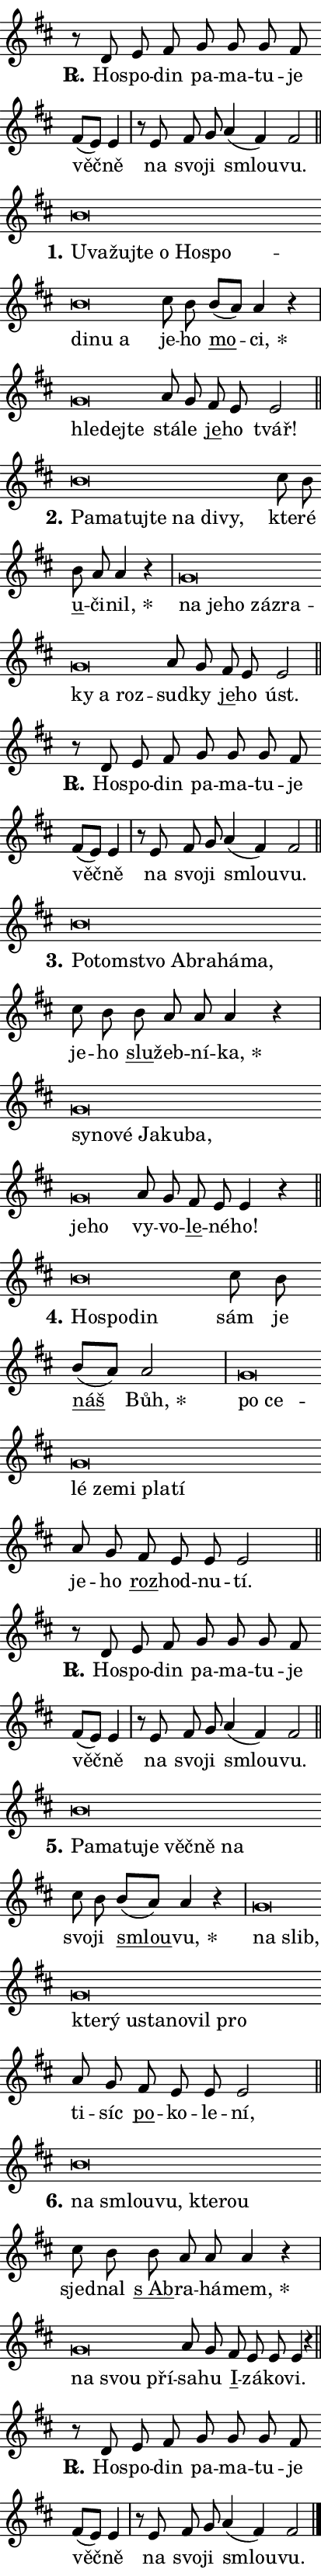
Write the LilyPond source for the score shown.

\version "2.24.0"
\header { tagline = "" }
\paper {
  indent = 0\cm
  top-margin = 0\cm
  right-margin = 0\cm
  bottom-margin = 0\cm
  left-margin = 0\cm
  paper-width = 7\cm
  page-breaking = #ly:one-page-breaking
  system-system-spacing.basic-distance = #11
  score-system-spacing.basic-distance = #11
  ragged-last = ##f
}


%% Author: Thomas Morley
%% https://lists.gnu.org/archive/html/lilypond-user/2020-05/msg00002.html
#(define (line-position grob)
"Returns position of @var[grob} in current system:
   @code{'start}, if at first time-step
   @code{'end}, if at last time-step
   @code{'middle} otherwise
"
  (let* ((col (ly:item-get-column grob))
         (ln (ly:grob-object col 'left-neighbor))
         (rn (ly:grob-object col 'right-neighbor))
         (col-to-check-left (if (ly:grob? ln) ln col))
         (col-to-check-right (if (ly:grob? rn) rn col))
         (break-dir-left
           (and
             (ly:grob-property col-to-check-left 'non-musical #f)
             (ly:item-break-dir col-to-check-left)))
         (break-dir-right
           (and
             (ly:grob-property col-to-check-right 'non-musical #f)
             (ly:item-break-dir col-to-check-right))))
        (cond ((eqv? 1 break-dir-left) 'start)
              ((eqv? -1 break-dir-right) 'end)
              (else 'middle))))

#(define (tranparent-at-line-position vctor)
  (lambda (grob)
  "Relying on @code{line-position} select the relevant enry from @var{vctor}.
Used to determine transparency,"
    (case (line-position grob)
      ((end) (not (vector-ref vctor 0)))
      ((middle) (not (vector-ref vctor 1)))
      ((start) (not (vector-ref vctor 2))))))

noteHeadBreakVisibility =
#(define-music-function (break-visibility)(vector?)
"Makes @code{NoteHead}s transparent relying on @var{break-visibility}"
#{
  \override NoteHead.transparent =
    #(tranparent-at-line-position break-visibility)
#})

#(define delete-ledgers-for-transparent-note-heads
  (lambda (grob)
    "Reads whether a @code{NoteHead} is transparent.
If so this @code{NoteHead} is removed from @code{'note-heads} from
@var{grob}, which is supposed to be @code{LedgerLineSpanner}.
As a result ledgers are not printed for this @code{NoteHead}"
    (let* ((nhds-array (ly:grob-object grob 'note-heads))
           (nhds-list
             (if (ly:grob-array? nhds-array)
                 (ly:grob-array->list nhds-array)
                 '()))
           ;; Relies on the transparent-property being done before
           ;; Staff.LedgerLineSpanner.after-line-breaking is executed.
           ;; This is fragile ...
           (to-keep
             (remove
               (lambda (nhd)
                 (ly:grob-property nhd 'transparent #f))
               nhds-list)))
      ;; TODO find a better method to iterate over grob-arrays, similiar
      ;; to filter/remove etc for lists
      ;; For now rebuilt from scratch
      (set! (ly:grob-object grob 'note-heads)  '())
      (for-each
        (lambda (nhd)
          (ly:pointer-group-interface::add-grob grob 'note-heads nhd))
        to-keep))))

hideNotes = {
  \noteHeadBreakVisibility #begin-of-line-visible
}
unHideNotes = {
  \noteHeadBreakVisibility #all-visible
}

% work-around for resetting accidentals
% https://lilypond.org/doc/v2.23/Documentation/notation/displaying-rhythms#unmetered-music
cadenzaMeasure = {
  \cadenzaOff
  \partial 1024 s1024
  \cadenzaOn
}

#(define-markup-command (accent layout props text) (markup?)
  "Underline accented syllable"
  (interpret-markup layout props
    #{\markup \override #'(offset . 4.3) \underline { #text }#}))

responsum = \markup \concat {
  "R" \hspace #-1.05 \path #0.1 #'((moveto 0 0.07) (lineto 0.9 0.8)) \hspace #0.05 "."
}

\layout {
    \context {
        \Staff
        \remove "Time_signature_engraver"
        \override LedgerLineSpanner.after-line-breaking = #delete-ledgers-for-transparent-note-heads
    }
    \context {
        \Voice {
            \override NoteHead.output-attributes = #'((class . "notehead"))
            \override Hairpin.height = #0.55
        }
    }
    \context {
        \Lyrics {
            \override StanzaNumber.output-attributes = #'((class . "stanzanumber"))
            \override LyricSpace.minimum-distance = #0.9
            \override LyricText.font-name = #"TeX Gyre Schola"
            \override LyricText.font-size = 1
            \override StanzaNumber.font-name = #"TeX Gyre Schola Bold"
            \override StanzaNumber.font-size = 1
        }
    }
}

% magnetic-lyrics.ily
%
%   written by
%     Jean Abou Samra <jean@abou-samra.fr>
%     Werner Lemberg <wl@gnu.org>
%
%   adapted by
%     Jiri Hon <jiri.hon@gmail.com>
%
% Version 2022-Apr-15

% https://www.mail-archive.com/lilypond-user@gnu.org/msg149350.html

#(define (Left_hyphen_pointer_engraver context)
   "Collect syllable-hyphen-syllable occurrences in lyrics and store
them in properties.  This engraver only looks to the left.  For
example, if the lyrics input is @code{foo -- bar}, it does the
following.

@itemize @bullet
@item
Set the @code{text} property of the @code{LyricHyphen} grob between
@q{foo} and @q{bar} to @code{foo}.

@item
Set the @code{left-hyphen} property of the @code{LyricText} grob with
text @q{foo} to the @code{LyricHyphen} grob between @q{foo} and
@q{bar}.
@end itemize

Use this auxiliary engraver in combination with the
@code{lyric-@/text::@/apply-@/magnetic-@/offset!} hook."
   (let ((hyphen #f)
         (text #f))
     (make-engraver
      (acknowledgers
       ((lyric-syllable-interface engraver grob source-engraver)
        (set! text grob)))
      (end-acknowledgers
       ((lyric-hyphen-interface engraver grob source-engraver)
        ;(when (not (grob::has-interface grob 'lyric-space-interface))
          (set! hyphen grob)));)
      ((stop-translation-timestep engraver)
       (when (and text hyphen)
         (ly:grob-set-object! text 'left-hyphen hyphen))
       (set! text #f)
       (set! hyphen #f)))))

#(define (lyric-text::apply-magnetic-offset! grob)
   "If the space between two syllables is less than the value in
property @code{LyricText@/.details@/.squash-threshold}, move the right
syllable to the left so that it gets concatenated with the left
syllable.

Use this function as a hook for
@code{LyricText@/.after-@/line-@/breaking} if the
@code{Left_@/hyphen_@/pointer_@/engraver} is active."
   (let ((hyphen (ly:grob-object grob 'left-hyphen #f)))
     (when hyphen
       (let ((left-text (ly:spanner-bound hyphen LEFT)))
         (when (grob::has-interface left-text 'lyric-syllable-interface)
           (let* ((common (ly:grob-common-refpoint grob left-text X))
                  (this-x-ext (ly:grob-extent grob common X))
                  (left-x-ext
                   (begin
                     ;; Trigger magnetism for left-text.
                     (ly:grob-property left-text 'after-line-breaking)
                     (ly:grob-extent left-text common X)))
                  ;; `delta` is the gap width between two syllables.
                  (delta (- (interval-start this-x-ext)
                            (interval-end left-x-ext)))
                  (details (ly:grob-property grob 'details))
                  (threshold (assoc-get 'squash-threshold details 0.2)))
             (when (< delta threshold)
               (let* (;; We have to manipulate the input text so that
                      ;; ligatures crossing syllable boundaries are not
                      ;; disabled.  For languages based on the Latin
                      ;; script this is essentially a beautification.
                      ;; However, for non-Western scripts it can be a
                      ;; necessity.
                      (lt (ly:grob-property left-text 'text))
                      (rt (ly:grob-property grob 'text))
                      (is-space (grob::has-interface hyphen 'lyric-space-interface))
                      (space (if is-space " " ""))
                      (space-markup (grob-interpret-markup grob " "))
                      (space-size (interval-length (ly:stencil-extent space-markup X)))
                      (extra-delta (if is-space space-size 0))
                      ;; Append new syllable.
                      (ltrt-space (if (and (string? lt) (string? rt))
                                (string-append lt space rt)
                                (make-concat-markup (list lt space rt))))
                      ;; Right-align `ltrt` to the right side.
                      (ltrt-space-markup (grob-interpret-markup
                               grob
                               (make-translate-markup
                                (cons (interval-length this-x-ext) 0)
                                (make-right-align-markup ltrt-space)))))
                 (begin
                   ;; Don't print `left-text`.
                   (ly:grob-set-property! left-text 'stencil #f)
                   ;; Set text and stencil (which holds all collected
                   ;; syllables so far) and shift it to the left.
                   (ly:grob-set-property! grob 'text ltrt-space)
                   (ly:grob-set-property! grob 'stencil ltrt-space-markup)
                   (ly:grob-translate-axis! grob (- (- delta extra-delta)) X))))))))))


#(define (lyric-hyphen::displace-bounds-first grob)
   ;; Make very sure this callback isn't triggered too early.
   (let ((left (ly:spanner-bound grob LEFT))
         (right (ly:spanner-bound grob RIGHT)))
     (ly:grob-property left 'after-line-breaking)
     (ly:grob-property right 'after-line-breaking)
     (ly:lyric-hyphen::print grob)))

squashThreshold = #0.4

\layout {
  \context {
    \Lyrics
    \consists #Left_hyphen_pointer_engraver
    \override LyricText.after-line-breaking =
      #lyric-text::apply-magnetic-offset!
    \override LyricHyphen.stencil = #lyric-hyphen::displace-bounds-first
    \override LyricText.details.squash-threshold = \squashThreshold
    \override LyricHyphen.minimum-distance = 0
    \override LyricHyphen.minimum-length = \squashThreshold
  }
}

squash = \override LyricText.details.squash-threshold = 9999
unSquash = \override LyricText.details.squash-threshold = \squashThreshold

left = \override LyricText.self-alignment-X = #LEFT
unLeft = \revert LyricText.self-alignment-X

starOffset = #(lambda (grob) 
                (let ((x_offset (ly:self-alignment-interface::aligned-on-x-parent grob)))
                  (if (= x_offset 0) 0 (+ x_offset 1.2))))

star = #(define-music-function (syllable)(string?)
"Append star separator at the end of a syllable"
#{
  \once \override LyricText.X-offset = #starOffset
  \lyricmode { \markup {
    #syllable
    \override #'((font-name . "TeX Gyre Schola Bold")) \hspace #0.2 \lower #0.65 \larger "*"
  } }
#})

starAccent = #(define-music-function (syllable)(string?)
"Append star separator at the end of a syllable and make accent"
#{
  \once \override LyricText.X-offset = #starOffset
  \lyricmode { \markup {
    \accent #syllable
    \override #'((font-name . "TeX Gyre Schola Bold")) \hspace #0.2 \lower #0.65 \larger "*"
  } }
#})

breath = #(define-music-function (syllable)(string?)
"Append breathing indicator at the end of a syllable"
#{
  \lyricmode { \markup { #syllable "+" } }
#})

optionalBreath = #(define-music-function (syllable)(string?)
"Append optional breathing indicator at the end of a syllable"
#{
  \lyricmode { \markup { #syllable "(+)" } }
#})


\score {
    <<
        \new Voice = "melody" { \cadenzaOn \key d \major \relative { r8 d' e fis g g g fis \bar "" fis[( e)] e4 \cadenzaMeasure \bar "|" r8 e fis g \bar "" a4( fis) fis2 \cadenzaMeasure \bar "||" \break } }
        \new Lyrics \lyricsto "melody" { \lyricmode { \set stanza = \responsum
Ho -- spo -- din pa -- ma -- tu -- je věč -- ně na svo -- ji smlou -- vu. } }
    >>
    \layout {}
}

\score {
    <<
        \new Voice = "melody" { \cadenzaOn \key d \major \relative { b'\breve*1/16 \hideNotes \breve*1/16 \bar "" \breve*1/16 \bar "" \breve*1/16 \bar "" \breve*1/16 \bar "" \breve*1/16 \bar "" \breve*1/16 \bar "" \breve*1/16 \bar "" \breve*1/16 \breve*1/16 \bar "" \unHideNotes cis8 b \bar "" b[( a)] a4 r \cadenzaMeasure \bar "|" g\breve*1/16 \hideNotes \breve*1/16 \breve*1/16 \bar "" \unHideNotes a8 g \bar "" fis e e2 \cadenzaMeasure \bar "||" \break } }
        \new Lyrics \lyricsto "melody" { \lyricmode { \set stanza = "1."
\left U -- \squash va -- žuj -- te o Ho -- spo -- di -- nu a \unLeft \unSquash je -- ho \markup \accent mo -- \star ci, \left hle -- \squash dej -- te \unLeft \unSquash stá -- le \markup \accent je -- ho tvář! } }
    >>
    \layout {}
}

\score {
    <<
        \new Voice = "melody" { \cadenzaOn \key d \major \relative { b'\breve*1/16 \hideNotes \breve*1/16 \bar "" \breve*1/16 \bar "" \breve*1/16 \bar "" \breve*1/16 \bar "" \breve*1/16 \breve*1/16 \bar "" \unHideNotes cis8 b \bar "" b a a4 r \cadenzaMeasure \bar "|" g\breve*1/16 \hideNotes \breve*1/16 \bar "" \breve*1/16 \bar "" \breve*1/16 \bar "" \breve*1/16 \bar "" \breve*1/16 \bar "" \breve*1/16 \breve*1/16 \bar "" \unHideNotes a8 g \bar "" fis e e2 \cadenzaMeasure \bar "||" \break } }
        \new Lyrics \lyricsto "melody" { \lyricmode { \set stanza = "2."
\left Pa -- \squash ma -- tuj -- te na di -- vy, \unLeft \unSquash kte -- ré \markup \accent u -- či -- \star nil, \left na \squash je -- ho zá -- zra -- ky a roz -- \unLeft \unSquash sud -- ky \markup \accent je -- ho úst. } }
    >>
    \layout {}
}

\score {
    <<
        \new Voice = "melody" { \cadenzaOn \key d \major \relative { r8 d' e fis g g g fis \bar "" fis[( e)] e4 \cadenzaMeasure \bar "|" r8 e fis g \bar "" a4( fis) fis2 \cadenzaMeasure \bar "||" \break } }
        \new Lyrics \lyricsto "melody" { \lyricmode { \set stanza = \responsum
Ho -- spo -- din pa -- ma -- tu -- je věč -- ně na svo -- ji smlou -- vu. } }
    >>
    \layout {}
}

\score {
    <<
        \new Voice = "melody" { \cadenzaOn \key d \major \relative { b'\breve*1/16 \hideNotes \breve*1/16 \bar "" \breve*1/16 \bar "" \breve*1/16 \bar "" \breve*1/16 \bar "" \breve*1/16 \breve*1/16 \bar "" \unHideNotes cis8 b \bar "" b a a a4 r \cadenzaMeasure \bar "|" g\breve*1/16 \hideNotes \breve*1/16 \bar "" \breve*1/16 \bar "" \breve*1/16 \bar "" \breve*1/16 \bar "" \breve*1/16 \bar "" \breve*1/16 \breve*1/16 \bar "" \unHideNotes a8 g \bar "" fis e e4 r \cadenzaMeasure \bar "||" \break } }
        \new Lyrics \lyricsto "melody" { \lyricmode { \set stanza = "3."
\left Po -- \squash tom -- stvo Ab -- ra -- há -- ma, \unLeft \unSquash je -- ho \markup \accent slu -- žeb -- ní -- \star ka, \left sy -- \squash no -- vé Ja -- ku -- ba, je -- ho \unLeft \unSquash vy -- vo -- \markup \accent le -- né -- ho! } }
    >>
    \layout {}
}

\score {
    <<
        \new Voice = "melody" { \cadenzaOn \key d \major \relative { b'\breve*1/16 \hideNotes \breve*1/16 \breve*1/16 \bar "" \unHideNotes cis8 b \bar "" b[( a)] a2 \cadenzaMeasure \bar "|" g\breve*1/16 \hideNotes \breve*1/16 \bar "" \breve*1/16 \bar "" \breve*1/16 \bar "" \breve*1/16 \bar "" \breve*1/16 \breve*1/16 \bar "" \unHideNotes a8 g \bar "" fis e e e2 \cadenzaMeasure \bar "||" \break } }
        \new Lyrics \lyricsto "melody" { \lyricmode { \set stanza = "4."
\left Ho -- \squash spo -- din \unLeft \unSquash sám je \markup \accent náš \star Bůh, \left po \squash ce -- lé ze -- mi pla -- tí \unLeft \unSquash je -- ho \markup \accent roz -- hod -- nu -- tí. } }
    >>
    \layout {}
}

\score {
    <<
        \new Voice = "melody" { \cadenzaOn \key d \major \relative { r8 d' e fis g g g fis \bar "" fis[( e)] e4 \cadenzaMeasure \bar "|" r8 e fis g \bar "" a4( fis) fis2 \cadenzaMeasure \bar "||" \break } }
        \new Lyrics \lyricsto "melody" { \lyricmode { \set stanza = \responsum
Ho -- spo -- din pa -- ma -- tu -- je věč -- ně na svo -- ji smlou -- vu. } }
    >>
    \layout {}
}

\score {
    <<
        \new Voice = "melody" { \cadenzaOn \key d \major \relative { b'\breve*1/16 \hideNotes \breve*1/16 \bar "" \breve*1/16 \bar "" \breve*1/16 \bar "" \breve*1/16 \bar "" \breve*1/16 \breve*1/16 \bar "" \unHideNotes cis8 b \bar "" b[( a)] a4 r \cadenzaMeasure \bar "|" g\breve*1/16 \hideNotes \breve*1/16 \bar "" \breve*1/16 \bar "" \breve*1/16 \bar "" \breve*1/16 \bar "" \breve*1/16 \bar "" \breve*1/16 \bar "" \breve*1/16 \breve*1/16 \bar "" \unHideNotes a8 g \bar "" fis e e e2 \cadenzaMeasure \bar "||" \break } }
        \new Lyrics \lyricsto "melody" { \lyricmode { \set stanza = "5."
\left Pa -- \squash ma -- tu -- je věč -- ně na \unLeft \unSquash svo -- ji \markup \accent smlou -- \star vu, \left na \squash slib, kte -- rý u -- sta -- no -- vil pro \unLeft \unSquash ti -- síc \markup \accent po -- ko -- le -- ní, } }
    >>
    \layout {}
}

\score {
    <<
        \new Voice = "melody" { \cadenzaOn \key d \major \relative { b'\breve*1/16 \hideNotes \breve*1/16 \bar "" \breve*1/16 \bar "" \breve*1/16 \breve*1/16 \bar "" \unHideNotes cis8 b \bar "" b a a a4 r \cadenzaMeasure \bar "|" g\breve*1/16 \hideNotes \breve*1/16 \breve*1/16 \bar "" \unHideNotes a8 g \bar "" fis e e e4 r \cadenzaMeasure \bar "||" \break } }
        \new Lyrics \lyricsto "melody" { \lyricmode { \set stanza = "6."
\left na \squash smlou -- vu, kte -- rou \unLeft \unSquash sjed -- nal \markup \accent "s Ab" -- ra -- há -- \star mem, \left na \squash svou pří -- \unLeft \unSquash sa -- hu \markup \accent I -- zá -- ko -- vi. } }
    >>
    \layout {}
}

\score {
    <<
        \new Voice = "melody" { \cadenzaOn \key d \major \relative { r8 d' e fis g g g fis \bar "" fis[( e)] e4 \cadenzaMeasure \bar "|" r8 e fis g \bar "" a4( fis) fis2 \cadenzaMeasure \bar "||" \break } \bar "|." }
        \new Lyrics \lyricsto "melody" { \lyricmode { \set stanza = \responsum
Ho -- spo -- din pa -- ma -- tu -- je věč -- ně na svo -- ji smlou -- vu. } }
    >>
    \layout {}
}
